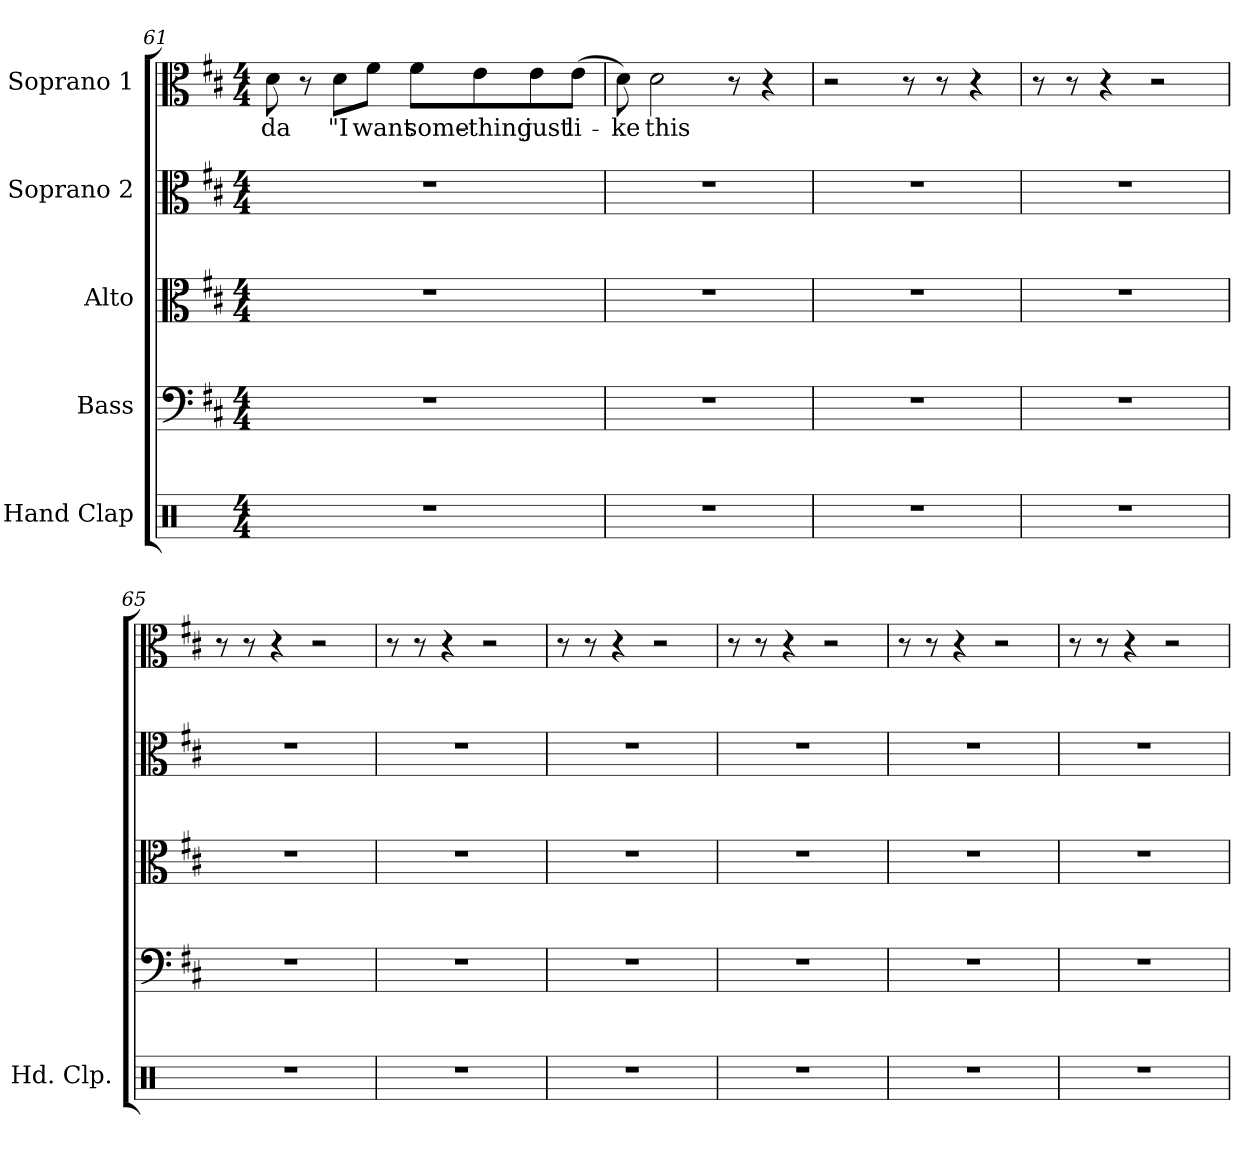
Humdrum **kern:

**kern	**kern	**kern	**kern	**kern	**text
*part5	*part4	*part3	*part2	*part1	*part1
*staff5	*staff4	*staff3	*staff2	*staff1	*staff1
*I"Hand Clap	*I"Bass	*I"Alto	*I"Soprano 2	*I"Soprano 1	*
*I'Hd. Clp.	*	*	*	*	*
*clefX	*clefF4	*clefC3	*clefC3	*clefC3	*
*k[]	*k[f#c#]	*k[f#c#]	*k[f#c#]	*k[f#c#]	*
*M4/4	*M4/4	*M4/4	*M4/4	*M4/4	*
=61	=61	=61	=61	=61	=61
!	!	!	!	!	!LO:LY:b
1r	1r	1r	1r	8d\	da
.	.	.	.	8r	.
!	!	!	!	!	!LO:LY:b
.	.	.	.	8d\L	"I
!	!	!	!	!	!LO:LY:b
.	.	.	.	8f#\J	want
!	!	!	!	!	!LO:LY:b
.	.	.	.	8f#\L	some-
!	!	!	!	!	!LO:LY:b
.	.	.	.	8e\	-thing
!	!	!	!	!	!LO:LY:b
.	.	.	.	8e\	just
!	!	!	!	!	!LO:LY:b
.	.	.	.	(>8e\J	li-
=62	=62	=62	=62	=62	=62
!	!	!	!	!	!LO:LY:b
1r	1r	1r	1r	8d\)	-ke
!	!	!	!	!	!LO:LY:b
.	.	.	.	2d\	this
.	.	.	.	8r	.
.	.	.	.	4r	.
!!LO:LB:g=z
=63	=63	=63	=63	=63	=63
1r	1r	1r	1r	2r	.
.	.	.	.	8r	.
.	.	.	.	8r	.
.	.	.	.	4r	.
=64	=64	=64	=64	=64	=64
1r	1r	1r	1r	8r	.
.	.	.	.	8r	.
.	.	.	.	4r	.
.	.	.	.	2r	.
=65	=65	=65	=65	=65	=65
1r	1r	1r	1r	8r	.
.	.	.	.	8r	.
.	.	.	.	4r	.
.	.	.	.	2r	.
=66	=66	=66	=66	=66	=66
1r	1r	1r	1r	8r	.
.	.	.	.	8r	.
.	.	.	.	4r	.
.	.	.	.	2r	.
=67	=67	=67	=67	=67	=67
1r	1r	1r	1r	8r	.
.	.	.	.	8r	.
.	.	.	.	4r	.
.	.	.	.	2r	.
=68	=68	=68	=68	=68	=68
1r	1r	1r	1r	8r	.
.	.	.	.	8r	.
.	.	.	.	4r	.
.	.	.	.	2r	.
=69	=69	=69	=69	=69	=69
1r	1r	1r	1r	8r	.
.	.	.	.	8r	.
.	.	.	.	4r	.
.	.	.	.	2r	.
=70	=70	=70	=70	=70	=70
1r	1r	1r	1r	8r	.
.	.	.	.	8r	.
.	.	.	.	4r	.
.	.	.	.	2r	.
=	=	=	=	=	=
*-	*-	*-	*-	*-	*-
